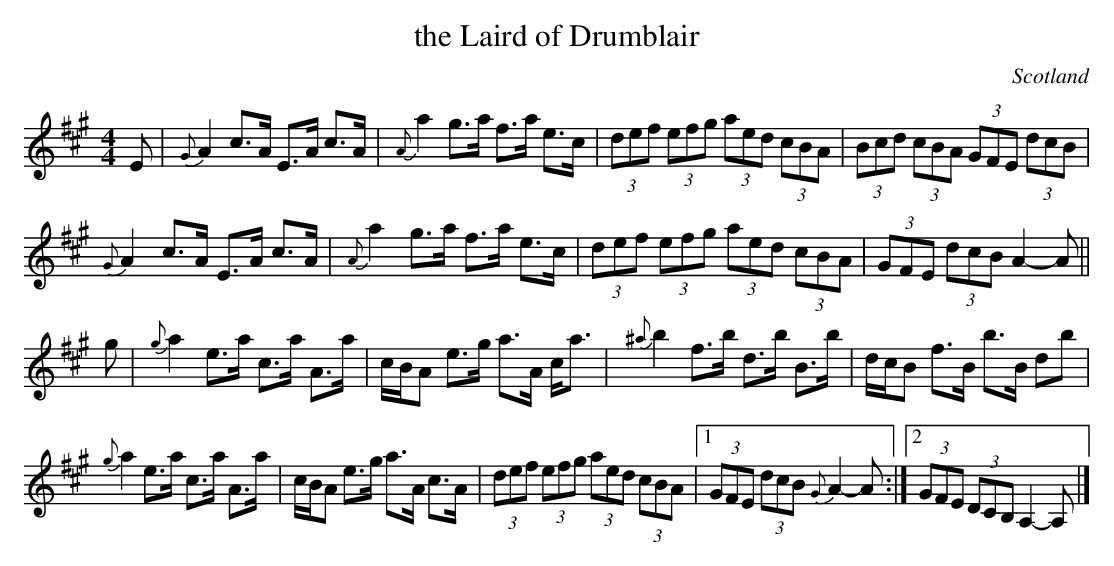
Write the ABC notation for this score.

X:1
T:the Laird of Drumblair
M:4/4
O:Scotland
K:A major
E | \
{G}A2 c>A E>A c>A | {A}a2 g>a f>a e>c | \
(3def (3efg (3aed (3cBA | (3Bcd (3cBA (3GFE (3dcB |
{G}A2 c>A E>A c>A | {A}a2 g>a f>a e>c | \
(3def (3efg (3aed (3cBA | (3GFE (3dcB A2-A ||
g | \
{g}a2 e>a c>a A>a | c/B/A e>g a>A c<a | \
{^a}b2 f>b d>b B>b | d/c/B f>B b>B db |
{g}a2 e>a c>a A>a | c/B/A e>g a>A c>A | \
(3def (3efg (3aed (3cBA |1 (3GFE (3dcB {G}A2-A :|2 (3GFE (3DCB, A,2-A,|]
